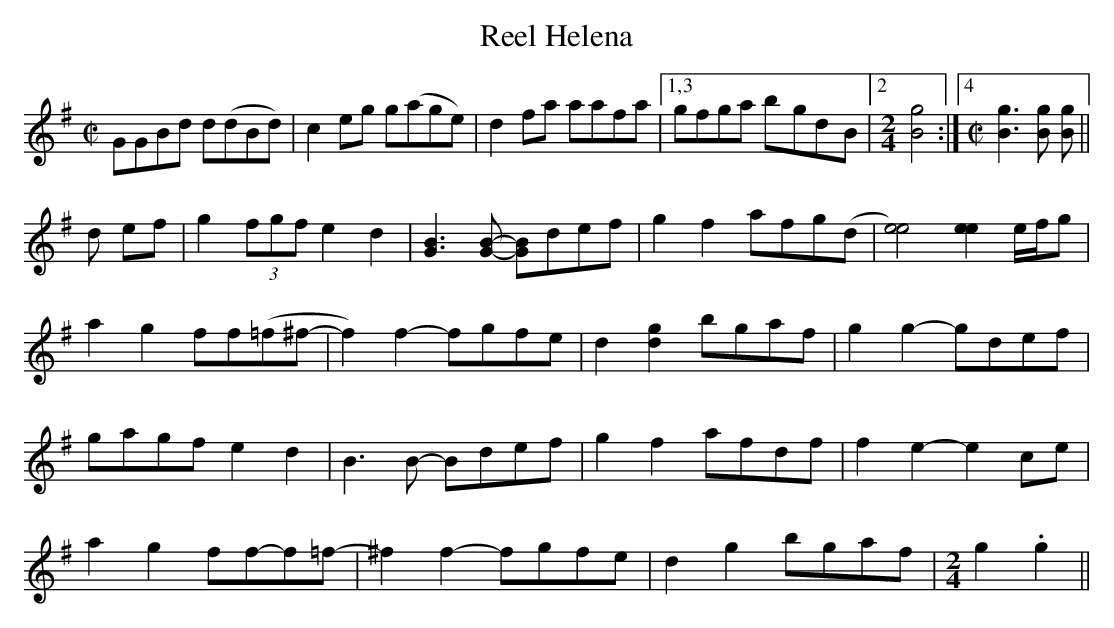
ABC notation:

X:1
T:Reel Helena
M:C|
L:1/8
K:G
GGBd d(dBd)|c2 eg g(age)|d2 fa aafa|1,3 gfga b-gd-B|2[M:2/4][B4g4]:|4[M:C|][B3g3][Bg] [Bg]||
d ef| g2 (3fgf e2d2|[G3B3][GB]- [GB]def|g2f2 af-g(d|[e4e4])[e2e2]   e/f/g|
a2g2 ff(=f^f-|f2)f2-  fgfe|d2[d2g2] bgaf|g2 g2- gdef|
gagf e2d2|B3B- Bdef|g2f2 afdf|f2 e2- e2ce |
a2g2 ff-f=f-|^f2f2-  fgfe|d2g2 bgaf|[M:2/4]g2.g2||
